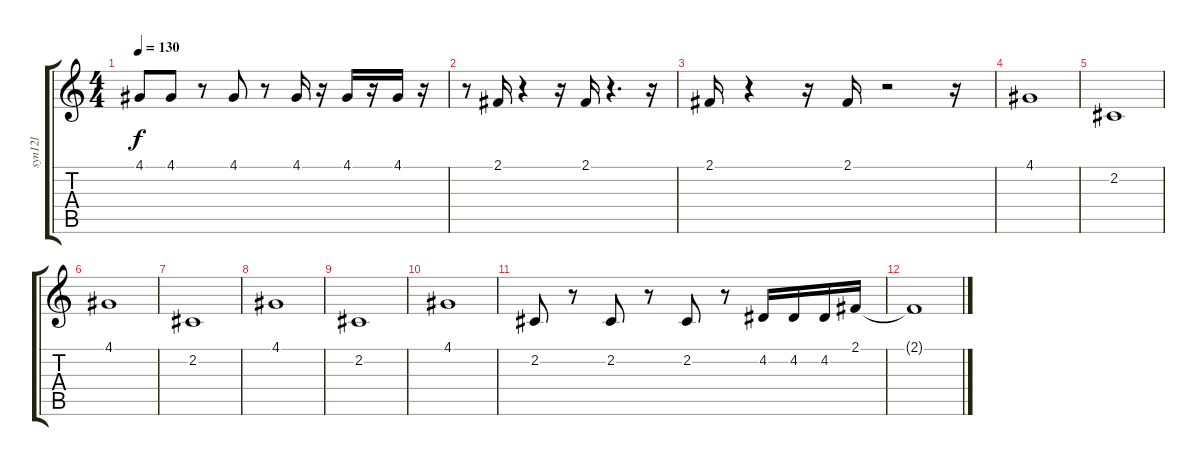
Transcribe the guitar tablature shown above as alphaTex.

\track ("syn12l              " "syn12l    ") {instrument stringensemble1}
\staff {score tabs}
\tuning (E4 B3 G3 D3 A2 E2) {hide}
\ts (4 4)
\tempo 130
\clef g2
\ks c
4.1.8{dy f} 4.1.8 r.8 4.1.8 r.8 4.1.16 r.16 4.1.16 r.16 4.1.16 r.16 |
r.8 2.1.16 r.4 r.16 2.1.16 r.4{d} r.16 |
2.1.16 r.4 r.16 2.1.16 r.2 r.16 |
4.1.1 |
2.2.1 |
4.1.1 |
2.2.1 |
4.1.1 |
2.2.1 |
4.1.1 |
2.2.8 r.8 2.2.8 r.8 2.2.8 r.8 4.2.16 4.2.16 4.2.16 2.1.16 |
2.1{t}.1
